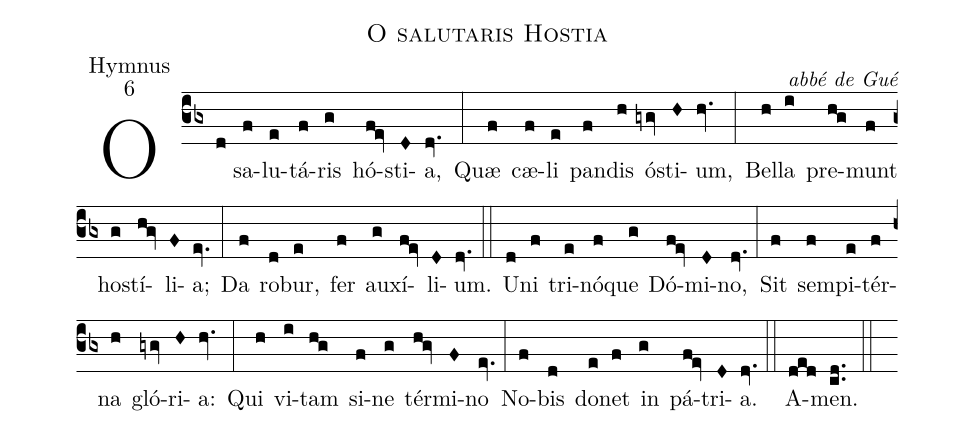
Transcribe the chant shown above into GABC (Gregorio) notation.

name:O salutaris Hostia;
office-part:Hymnus;
mode:6;
commentary:abbé de Gué;
%%
(cb3)O(d) sa(f)lu(e)tá(f)ris(g) hó(f!ev)sti(D)a,(dv.) (:)
Quæ(f) cæ(f)li(e) pan(f)dis(h) ó(gygv)sti(H)um,(hv.) (:)
Bel(h)la(i) pre(h!g)munt(f) ho(g)stí(h!gv)li(F)a;(ev.) (:)
Da(f) ro(d)bur,(e) fer(f) au(g)xí(f!ev)li(D)um.(dv.) (::)

U(d)ni(f) tri(e)nó(f)que(g) Dó(f!ev)mi(D)no,(dv.) (:)
Sit(f) sem(f)pi(e)tér(f)na(h) gló(gygv)ri(H)a:(hv.) (:)
Qui(h) vi(i)tam(h!g) si(f)ne(g) tér(h!gv)mi(F)no(ev.) (:)
No(f)bis(d) do(e)net(f) in(g) pá(f!ev)tri(D)a.(dv.) (::)
A(ded)men.(c.d.::)
